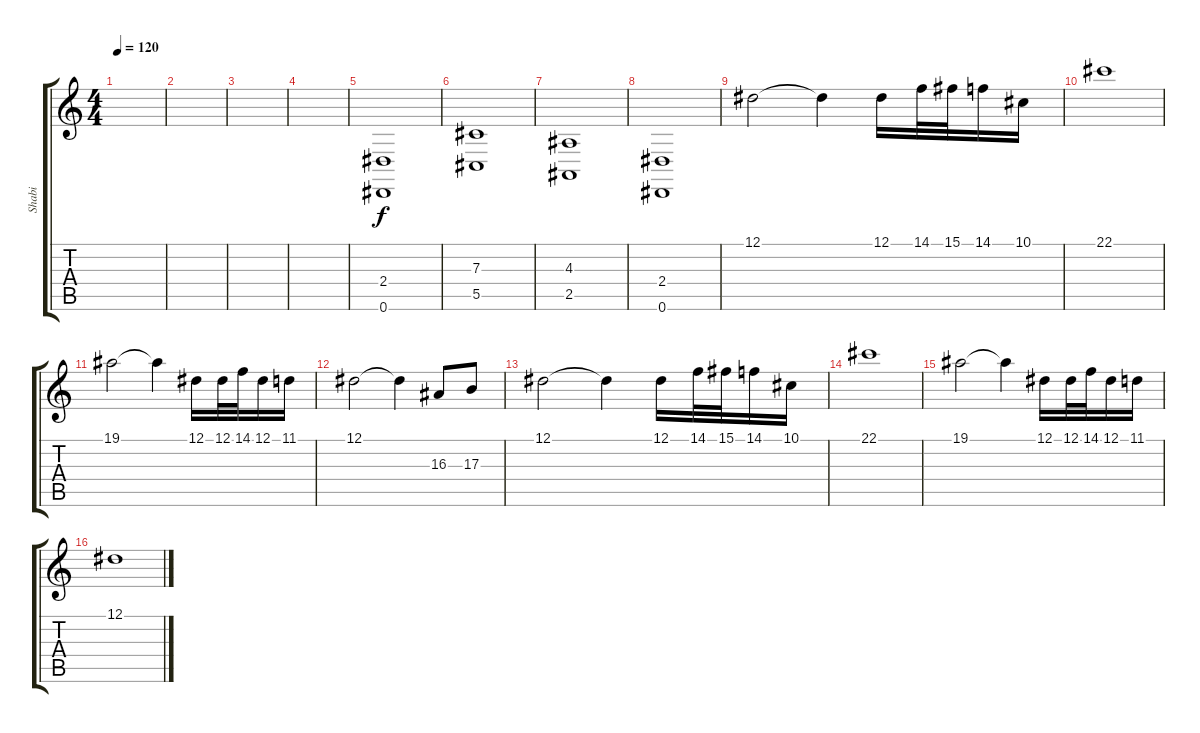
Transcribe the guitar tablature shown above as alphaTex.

\track ("Shabi" "Shabi") {instrument stringensemble1}
\staff {score tabs}
\tuning (Eb4 Bb3 Gb3 Db3 Ab2 Eb2) {hide}
\ts (4 4)
\tempo 120
\clef g2
\ks c
|
|
|
|
(2.4 0.6).1{volume 11 instrument frenchhorn} |
(7.3 5.5).1 |
(4.3 2.5).1 |
(2.4 0.6).1 |
12.1.2{volume 13 instrument flute} 12.1{t}.4 12.1.16 14.1.32 15.1.32 14.1.16 10.1.16 |
22.1.1 |
19.1.2 19.1{t}.4 12.1.16 12.1.32 14.1.32 12.1.16 11.1.16 |
12.1.2 12.1{t}.4 16.3.8 17.3.8 |
12.1.2{volume 13 instrument flute} 12.1{t}.4 12.1.16 14.1.32 15.1.32 14.1.16 10.1.16 |
22.1.1 |
19.1.2 19.1{t}.4 12.1.16 12.1.32 14.1.32 12.1.16 11.1.16 |
12.1.1
